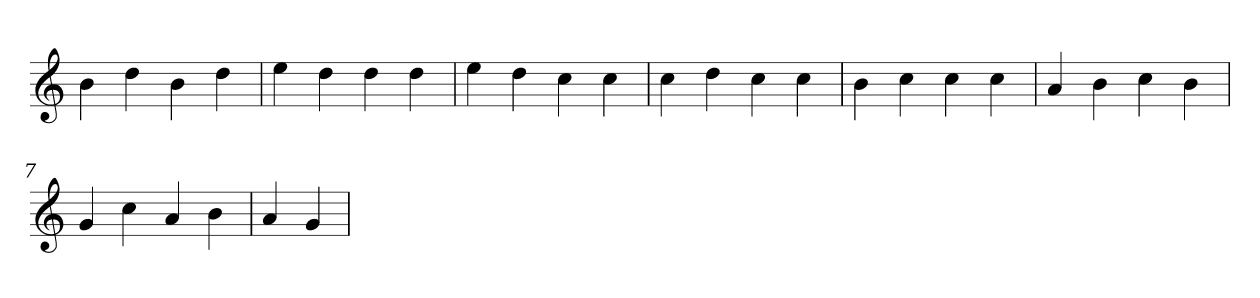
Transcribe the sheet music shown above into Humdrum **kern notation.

**kern
*part1
*staff1
*clefG2
=1
4b
4dd
4b
4dd
=2
4ee
4dd
4dd
4dd
=3
4ee
4dd
4cc
4cc
=4
4cc
4dd
4cc
4cc
=5
4b
4cc
4cc
4cc
=6
4a
4b
4cc
4b
=7
4g
4cc
4a
4b
=8
4a
4g
=
*-
